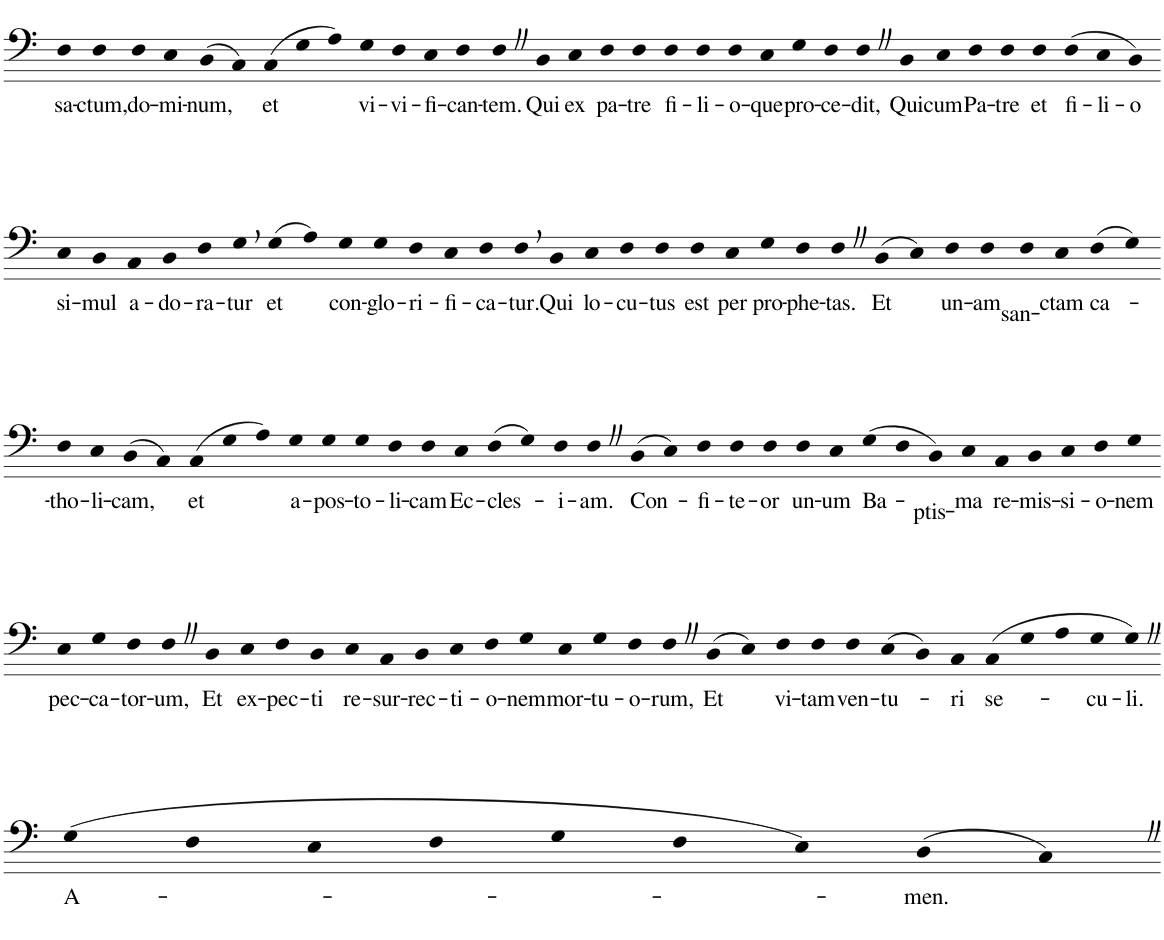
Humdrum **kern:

**kern	**text
*part1	*part1
*staff1	*staff1
*I"Piano	*
*I'Pno.	*
!!LO:PB:g=z
*clefF5	*
*k[]	*
*M63/4	*
=10	=10
!	!LO:LY:b
4D	sa-
!	!LO:LY:b
4D	-ctum,
!	!LO:LY:b
4D	do-
!	!LO:LY:b
4C	-mi-
!	!LO:LY:b
(4BB	-num,
4AA)	.
!	!LO:LY:b
(4AA	et
4E	.
4F)	.
!	!LO:LY:b
4E	vi-
!	!LO:LY:b
4D	-vi-
!	!LO:LY:b
4C	-fi-
!	!LO:LY:b
4D	-can-
!	!LO:LY:b
4DZ	-tem.
!	!LO:LY:b
4BB	Qui
!	!LO:LY:b
4C	ex
!	!LO:LY:b
4D	pa-
!	!LO:LY:b
4D	-tre
!	!LO:LY:b
4D	fi-
!	!LO:LY:b
4D	-li-
!	!LO:LY:b
4D	-o-
!	!LO:LY:b
4C	-que
!	!LO:LY:b
4E	pro-
!	!LO:LY:b
4D	-ce-
!	!LO:LY:b
4DZ	-dit,
!	!LO:LY:b
4BB	Qui
!	!LO:LY:b
4C	cum
!	!LO:LY:b
4D	Pa-
!	!LO:LY:b
4D	-tre
!	!LO:LY:b
4D	et
!	!LO:LY:b
(4D	fi-
!	!LO:LY:b
4C	-li-
!	!LO:LY:b
4BB)	-o
!!LO:LB:g=z
=11-	=11-
!	!LO:LY:b
4C	si-
!	!LO:LY:b
4BB	-mul
!	!LO:LY:b
4AA	a-
!	!LO:LY:b
4BB	-do-
!	!LO:LY:b
4D	-ra-
!	!LO:LY:b
4E,	-tur
!	!LO:LY:b
(4E	et
4F)	.
!	!LO:LY:b
4E	con-
!	!LO:LY:b
4E	-glo-
!	!LO:LY:b
4D	-ri-
!	!LO:LY:b
4C	-fi-
!	!LO:LY:b
4D	-ca-
!	!LO:LY:b
4D,	-tur.
!	!LO:LY:b
4BB	Qui
!	!LO:LY:b
4C	lo-
!	!LO:LY:b
4D	-cu-
!	!LO:LY:b
4D	-tus
!	!LO:LY:b
4D	est
!	!LO:LY:b
4C	per
!	!LO:LY:b
4E	pro-
!	!LO:LY:b
4D	-phe-
!	!LO:LY:b
4DZ	-tas.
!	!LO:LY:b
(4BB	Et
4C)	.
!	!LO:LY:b
4D	un-
!	!LO:LY:b
4D	-am
!	!LO:LY:b
4D	san-
!	!LO:LY:b
4C	-ctam
!	!LO:LY:b
(4D	ca-
4E)	.
!!LO:LB:g=z
=12-	=12-
!	!LO:LY:b
4D	-tho-
!	!LO:LY:b
4C	-li-
!	!LO:LY:b
(4BB	-cam,
4AA)	.
!	!LO:LY:b
(4AA	et
4E	.
4F)	.
!	!LO:LY:b
4E	a-
!	!LO:LY:b
4E	-pos-
!	!LO:LY:b
4E	-to-
!	!LO:LY:b
4D	-li-
!	!LO:LY:b
4D	-cam
!	!LO:LY:b
4C	Ec-
!	!LO:LY:b
(4D	-cles-
4E)	.
!	!LO:LY:b
4D	-i-
!	!LO:LY:b
4DZ	-am.
!	!LO:LY:b
(4BB	Con-
4C)	.
!	!LO:LY:b
4D	-fi-
!	!LO:LY:b
4D	-te-
!	!LO:LY:b
4D	-or
!	!LO:LY:b
4D	un-
!	!LO:LY:b
4C	-um
!	!LO:LY:b
(4E	Ba-
4D	.
!	!LO:LY:b
4BB)	-ptis-
!	!LO:LY:b
4C	-ma
!	!LO:LY:b
4AA	re-
!	!LO:LY:b
4BB	-mis-
!	!LO:LY:b
4C	-si-
!	!LO:LY:b
4D	-o-
!	!LO:LY:b
4E	-nem
!!LO:LB:g=z
=13-	=13-
!	!LO:LY:b
4C	pec-
!	!LO:LY:b
4E	-ca-
!	!LO:LY:b
4D	-tor-
!	!LO:LY:b
4DZ	-um,
!	!LO:LY:b
4BB	Et
!	!LO:LY:b
4C	ex-
!	!LO:LY:b
4D	-pec-
!	!LO:LY:b
4BB	-ti
!	!LO:LY:b
4C	re-
!	!LO:LY:b
4AA	-sur-
!	!LO:LY:b
4BB	-rec-
!	!LO:LY:b
4C	-ti-
!	!LO:LY:b
4D	-o-
!	!LO:LY:b
4E	-nem
!	!LO:LY:b
4C	mor-
!	!LO:LY:b
4E	-tu-
!	!LO:LY:b
4D	-o-
!	!LO:LY:b
4DZ	-rum,
!	!LO:LY:b
(4BB	Et
4C)	.
!	!LO:LY:b
4D	vi-
!	!LO:LY:b
4D	-tam
!	!LO:LY:b
4D	ven-
!	!LO:LY:b
(4C	-tu-
4BB)	.
!	!LO:LY:b
4AA	-ri
!	!LO:LY:b
(4AA	se-
4E	.
4F	.
!	!LO:LY:b
4E	-cu-
!	!LO:LY:b
4E)	-li.
!!LO:LB:g=z
=14-	=14-
!	!LO:LY:b
(4E	A-
4D	.
4C	.
4D	.
4E	.
4D	.
4C)	.
!	!LO:LY:b
(4BB	-men.
4AAZ)	.
=-	=-
*-	*-
